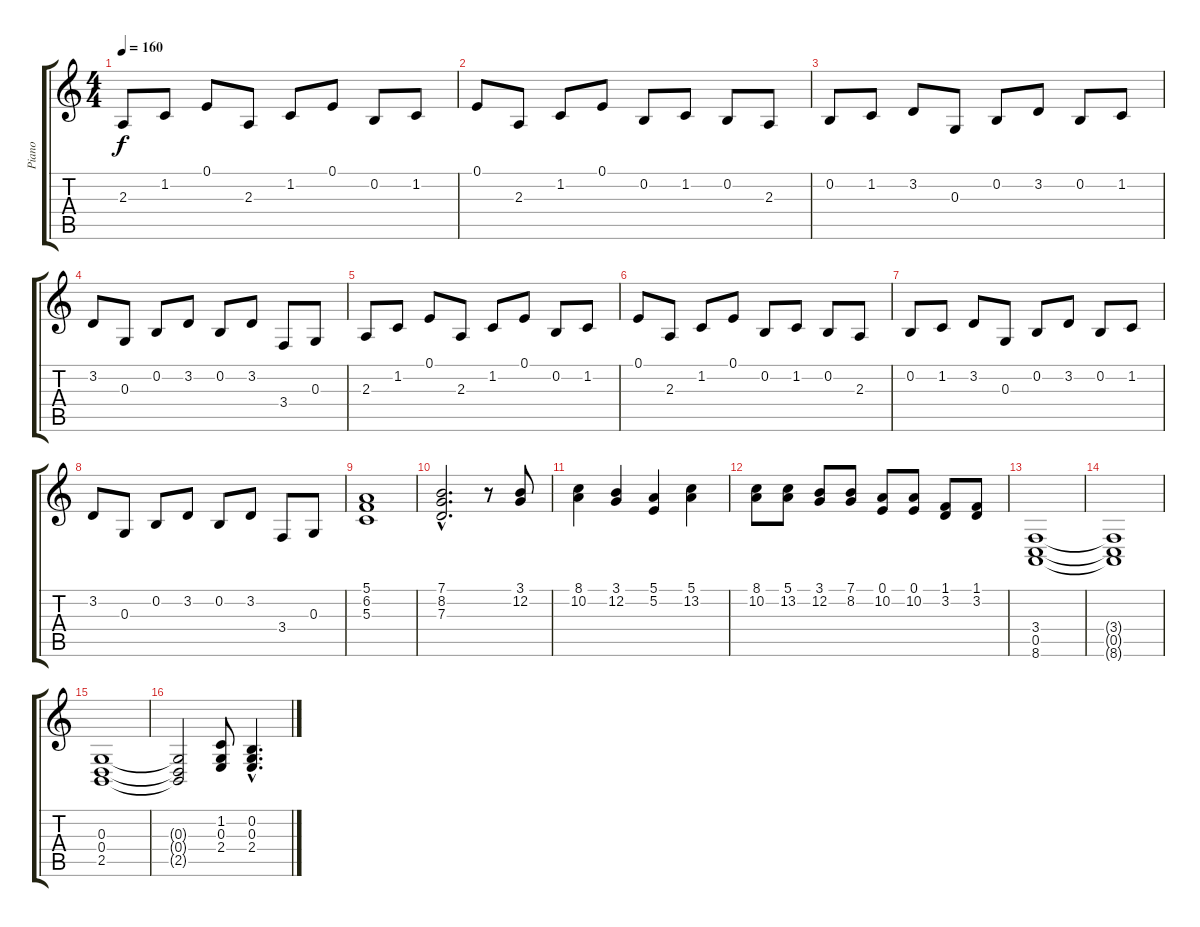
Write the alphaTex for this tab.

\track ("Piano" "Piano") {instrument acousticgrandpiano}
\staff {score tabs}
\tuning (E4 B3 G3 D3 A2 E2) {hide}
\ts (4 4)
\tempo 160
\clef g2
\ks c
2.3.8{dy f} 1.2.8 0.1.8 2.3.8 1.2.8 0.1.8 0.2.8 1.2.8 |
0.1.8 2.3.8 1.2.8 0.1.8 0.2.8 1.2.8 0.2.8 2.3.8 |
0.2.8 1.2.8 3.2.8 0.3.8 0.2.8 3.2.8 0.2.8 1.2.8 |
3.2.8 0.3.8 0.2.8 3.2.8 0.2.8 3.2.8 3.4.8 0.3.8 |
2.3.8 1.2.8 0.1.8 2.3.8 1.2.8 0.1.8 0.2.8 1.2.8 |
0.1.8 2.3.8 1.2.8 0.1.8 0.2.8 1.2.8 0.2.8 2.3.8 |
0.2.8 1.2.8 3.2.8 0.3.8 0.2.8 3.2.8 0.2.8 1.2.8 |
3.2.8 0.3.8 0.2.8 3.2.8 0.2.8 3.2.8 3.4.8 0.3.8 |
(5.1 6.2 5.3).1 |
(7.1{hac} 8.2{hac} 7.3{hac}).2{d} r.8 (3.1 12.2).8 |
(8.1 10.2).4 (3.1 12.2).4 (5.1 5.2).4 (5.1 13.2).4 |
(8.1 10.2).8 (5.1 13.2).8 (3.1 12.2).8 (7.1 8.2).8 (0.1 10.2).8 (0.1 10.2).8 (1.1 3.2).8 (1.1 3.2).8 |
(3.4 0.5 8.6).1 |
(3.4{t} 0.5{t} 8.6{t}).1 |
(0.3 0.4 2.5).1 |
(0.3{t} 0.4{t} 2.5{t}).2 (1.2 0.3 2.4).8 (0.2{hac} 0.3{hac} 2.4{hac}).4{d}
